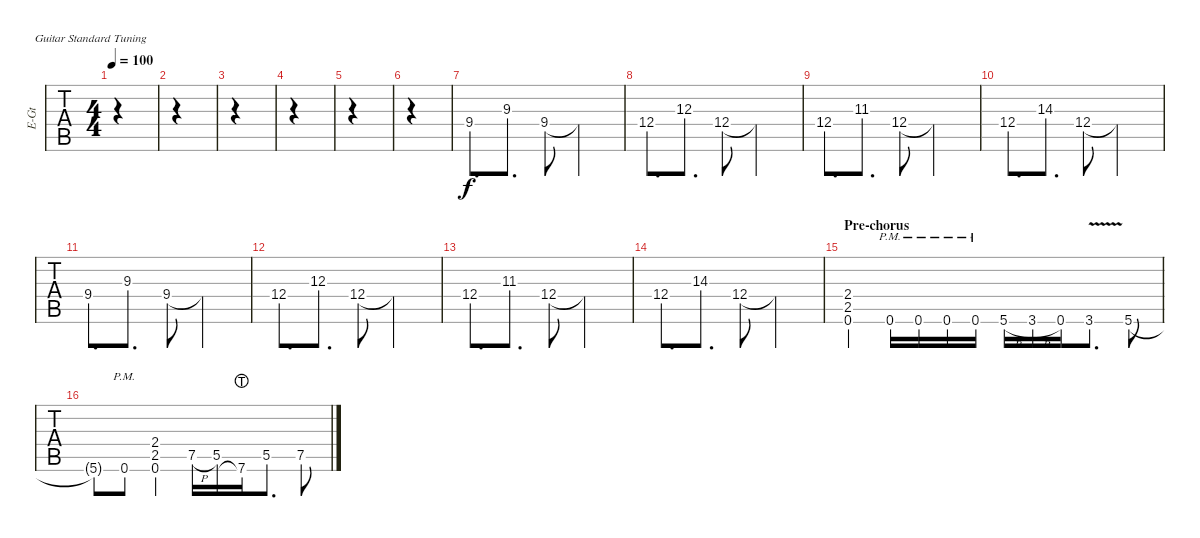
\defaultSystemsLayout 4
\bracketExtendMode groupsimilarinstruments
\otherSystemsTrackNameOrientation horizontal
\track ("David" "E-Gt") {instrument distortionguitar}
\staff {tabs}
\tuning (E4 B3 G3 D3 A2 E2)
\ts (4 4)
\tempo 100
\clef g2
\ks c
|
|
|
|
|
|
9.4.8{d} 9.3.8{d} 9.4.8 9.4{t}.2 |
12.4.8{d} 12.3.8{d} 12.4.8 12.4{t}.2 |
12.4.8{d} 11.3{acc #}.8{d} 12.4.8 12.4{t}.2 |
12.4.8{d} 14.3.8{d} 12.4.8 12.4{t}.2 |
9.4.8{d} 9.3.8{d} 9.4.8 9.4{t}.2 |
12.4.8{d} 12.3.8{d} 12.4.8 12.4{t}.2 |
12.4.8{d} 11.3{acc #}.8{d} 12.4.8 12.4{t}.2 |
12.4.8{d} 14.3.8{d} 12.4.8 12.4{t}.2 |
\section ("" "Pre-chorus")
(0.6 2.5 2.4).4 0.6{pm}.16 0.6{pm}.16 0.6{pm}.16 0.6{pm}.16 5.6{h}.16 3.6{h}.16 0.6.16 3.6{v}.8{d} 5.6.8 |
5.6{t}.8 0.6{pm}.8 (0.6 2.5 2.4).4 7.5{h}.16 5.5.16 7.6{lht}.16 5.5.8{d} 7.5.8
